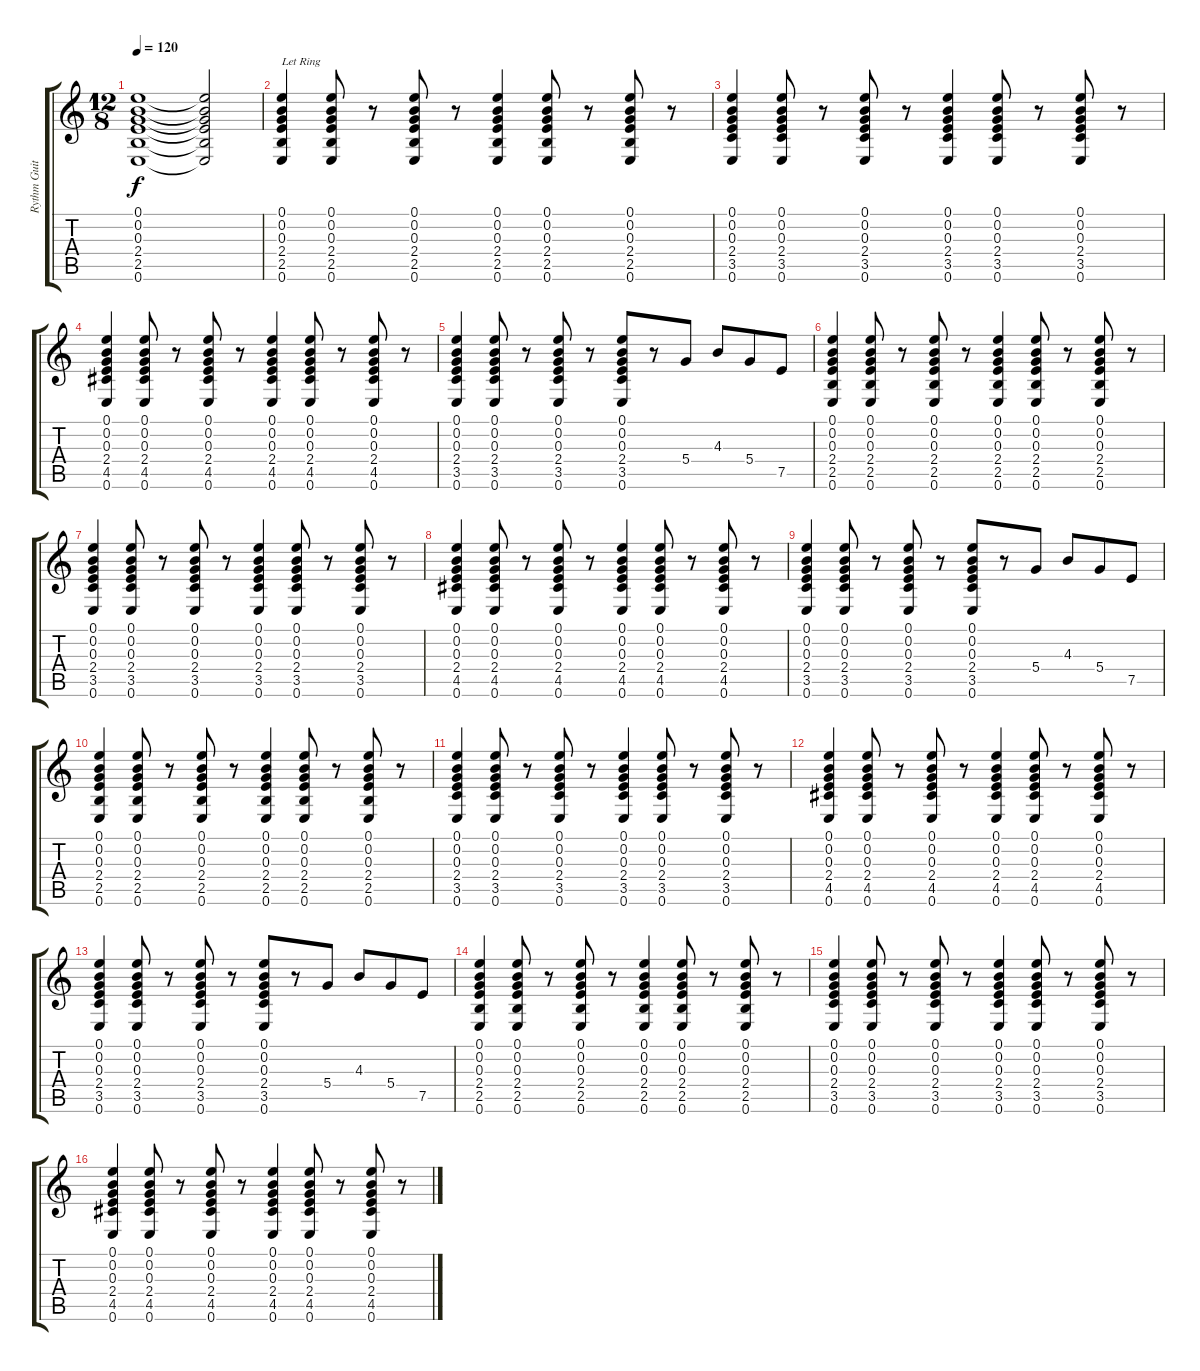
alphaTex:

\track ("Rythm Guitar " "Rythm Guit") {instrument acousticguitarsteel}
\staff {score tabs}
\tuning (E4 B3 G3 D3 A2 E2) {hide}
\ts (12 8)
\tempo 120
\clef g2
\ks c
(0.1 0.2 0.3 2.4 2.5 0.6).1{dy f} (0.1{t} 0.2{t} 0.3{t} 2.4{t} 2.5{t} 0.6{t}).2 |
(0.1 0.2 0.3 2.4 2.5 0.6).4{txt "Let Ring "} (0.1 0.2 0.3 2.4 2.5 0.6).8 r.8 (0.1 0.2 0.3 2.4 2.5 0.6).8 r.8 (0.1 0.2 0.3 2.4 2.5 0.6).4 (0.1 0.2 0.3 2.4 2.5 0.6).8 r.8 (0.1 0.2 0.3 2.4 2.5 0.6).8 r.8 |
(0.1 0.2 0.3 2.4 3.5 0.6).4 (0.1 0.2 0.3 2.4 3.5 0.6).8 r.8 (0.1 0.2 0.3 2.4 3.5 0.6).8 r.8 (0.1 0.2 0.3 2.4 3.5 0.6).4 (0.1 0.2 0.3 2.4 3.5 0.6).8 r.8 (0.1 0.2 0.3 2.4 3.5 0.6).8 r.8 |
(0.1 0.2 0.3 2.4 4.5 0.6).4 (0.1 0.2 0.3 2.4 4.5 0.6).8 r.8 (0.1 0.2 0.3 2.4 4.5 0.6).8 r.8 (0.1 0.2 0.3 2.4 4.5 0.6).4 (0.1 0.2 0.3 2.4 4.5 0.6).8 r.8 (0.1 0.2 0.3 2.4 4.5 0.6).8 r.8 |
(0.1 0.2 0.3 2.4 3.5 0.6).4 (0.1 0.2 0.3 2.4 3.5 0.6).8 r.8 (0.1 0.2 0.3 2.4 3.5 0.6).8 r.8 (0.1 0.2 0.3 2.4 3.5 0.6).8 r.8 5.4.8 4.3.8 5.4.8 7.5.8 |
(0.1 0.2 0.3 2.4 2.5 0.6).4 (0.1 0.2 0.3 2.4 2.5 0.6).8 r.8 (0.1 0.2 0.3 2.4 2.5 0.6).8 r.8 (0.1 0.2 0.3 2.4 2.5 0.6).4 (0.1 0.2 0.3 2.4 2.5 0.6).8 r.8 (0.1 0.2 0.3 2.4 2.5 0.6).8 r.8 |
(0.1 0.2 0.3 2.4 3.5 0.6).4 (0.1 0.2 0.3 2.4 3.5 0.6).8 r.8 (0.1 0.2 0.3 2.4 3.5 0.6).8 r.8 (0.1 0.2 0.3 2.4 3.5 0.6).4 (0.1 0.2 0.3 2.4 3.5 0.6).8 r.8 (0.1 0.2 0.3 2.4 3.5 0.6).8 r.8 |
(0.1 0.2 0.3 2.4 4.5 0.6).4 (0.1 0.2 0.3 2.4 4.5 0.6).8 r.8 (0.1 0.2 0.3 2.4 4.5 0.6).8 r.8 (0.1 0.2 0.3 2.4 4.5 0.6).4 (0.1 0.2 0.3 2.4 4.5 0.6).8 r.8 (0.1 0.2 0.3 2.4 4.5 0.6).8 r.8 |
(0.1 0.2 0.3 2.4 3.5 0.6).4 (0.1 0.2 0.3 2.4 3.5 0.6).8 r.8 (0.1 0.2 0.3 2.4 3.5 0.6).8 r.8 (0.1 0.2 0.3 2.4 3.5 0.6).8 r.8 5.4.8 4.3.8 5.4.8 7.5.8 |
(0.1 0.2 0.3 2.4 2.5 0.6).4 (0.1 0.2 0.3 2.4 2.5 0.6).8 r.8 (0.1 0.2 0.3 2.4 2.5 0.6).8 r.8 (0.1 0.2 0.3 2.4 2.5 0.6).4 (0.1 0.2 0.3 2.4 2.5 0.6).8 r.8 (0.1 0.2 0.3 2.4 2.5 0.6).8 r.8 |
(0.1 0.2 0.3 2.4 3.5 0.6).4 (0.1 0.2 0.3 2.4 3.5 0.6).8 r.8 (0.1 0.2 0.3 2.4 3.5 0.6).8 r.8 (0.1 0.2 0.3 2.4 3.5 0.6).4 (0.1 0.2 0.3 2.4 3.5 0.6).8 r.8 (0.1 0.2 0.3 2.4 3.5 0.6).8 r.8 |
(0.1 0.2 0.3 2.4 4.5 0.6).4 (0.1 0.2 0.3 2.4 4.5 0.6).8 r.8 (0.1 0.2 0.3 2.4 4.5 0.6).8 r.8 (0.1 0.2 0.3 2.4 4.5 0.6).4 (0.1 0.2 0.3 2.4 4.5 0.6).8 r.8 (0.1 0.2 0.3 2.4 4.5 0.6).8 r.8 |
(0.1 0.2 0.3 2.4 3.5 0.6).4 (0.1 0.2 0.3 2.4 3.5 0.6).8 r.8 (0.1 0.2 0.3 2.4 3.5 0.6).8 r.8 (0.1 0.2 0.3 2.4 3.5 0.6).8 r.8 5.4.8 4.3.8 5.4.8 7.5.8 |
(0.1 0.2 0.3 2.4 2.5 0.6).4 (0.1 0.2 0.3 2.4 2.5 0.6).8 r.8 (0.1 0.2 0.3 2.4 2.5 0.6).8 r.8 (0.1 0.2 0.3 2.4 2.5 0.6).4 (0.1 0.2 0.3 2.4 2.5 0.6).8 r.8 (0.1 0.2 0.3 2.4 2.5 0.6).8 r.8 |
(0.1 0.2 0.3 2.4 3.5 0.6).4 (0.1 0.2 0.3 2.4 3.5 0.6).8 r.8 (0.1 0.2 0.3 2.4 3.5 0.6).8 r.8 (0.1 0.2 0.3 2.4 3.5 0.6).4 (0.1 0.2 0.3 2.4 3.5 0.6).8 r.8 (0.1 0.2 0.3 2.4 3.5 0.6).8 r.8 |
(0.1 0.2 0.3 2.4 4.5 0.6).4 (0.1 0.2 0.3 2.4 4.5 0.6).8 r.8 (0.1 0.2 0.3 2.4 4.5 0.6).8 r.8 (0.1 0.2 0.3 2.4 4.5 0.6).4 (0.1 0.2 0.3 2.4 4.5 0.6).8 r.8 (0.1 0.2 0.3 2.4 4.5 0.6).8 r.8
